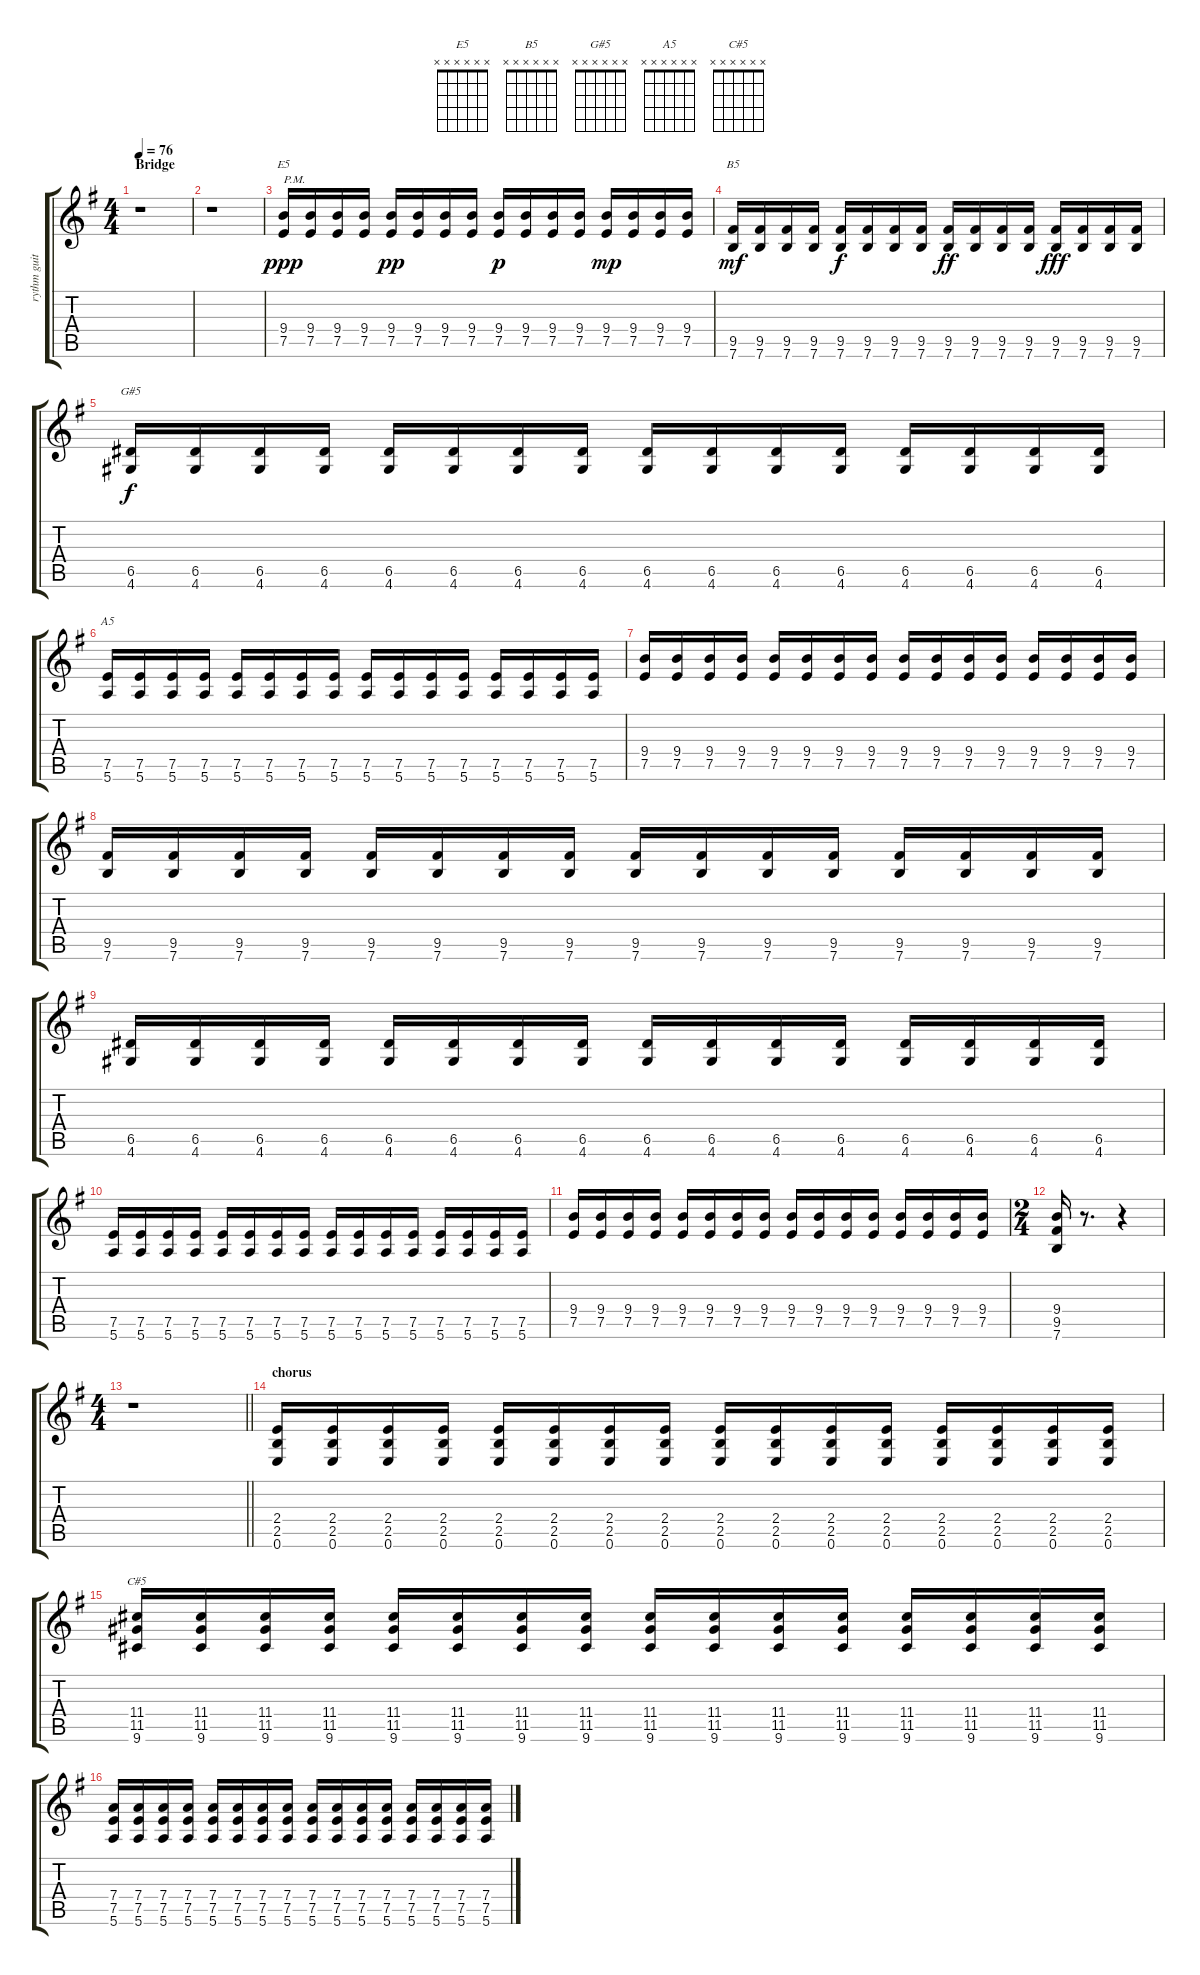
\track ("rythm guitar" "rythm guit") {instrument distortionguitar}
\staff {score tabs}
\tuning (E4 B3 G3 D3 A2 E2) {hide}
\chord ("E5" x x x x x x)
\chord ("B5" x x x x x x)
\chord ("G#5" x x x x x x)
\chord ("A5" x x x x x x)
\chord ("C#5" x x x x x x)
\ts (4 4)
\section ("" "Bridge")
\tempo 76
\clef g2
\ks eminor
r.1{dy f} |
r.1 |
(9.4 7.5).16{ch "E5" txt "P.M." dy ppp volume 9 instrument electricguitarmuted} (9.4 7.5).16 (9.4 7.5).16 (9.4 7.5).16 (9.4 7.5).16{dy pp} (9.4 7.5).16 (9.4 7.5).16 (9.4 7.5).16 (9.4 7.5).16{dy p} (9.4 7.5).16 (9.4 7.5).16 (9.4 7.5).16 (9.4 7.5).16{dy mp} (9.4 7.5).16 (9.4 7.5).16 (9.4 7.5).16 |
(9.5 7.6).16{ch "B5" dy mf} (9.5 7.6).16 (9.5 7.6).16 (9.5 7.6).16 (9.5 7.6).16{dy f} (9.5 7.6).16 (9.5 7.6).16 (9.5 7.6).16 (9.5 7.6).16{dy ff} (9.5 7.6).16 (9.5 7.6).16 (9.5 7.6).16 (9.5 7.6).16{dy fff} (9.5 7.6).16 (9.5 7.6).16 (9.5 7.6).16 |
(6.5 4.6).16{ch "G#5" dy f} (6.5 4.6).16 (6.5 4.6).16 (6.5 4.6).16 (6.5 4.6).16 (6.5 4.6).16 (6.5 4.6).16 (6.5 4.6).16 (6.5 4.6).16 (6.5 4.6).16 (6.5 4.6).16 (6.5 4.6).16 (6.5 4.6).16 (6.5 4.6).16 (6.5 4.6).16 (6.5 4.6).16 |
(7.5 5.6).16{ch "A5"} (7.5 5.6).16 (7.5 5.6).16 (7.5 5.6).16 (7.5 5.6).16 (7.5 5.6).16 (7.5 5.6).16 (7.5 5.6).16 (7.5 5.6).16 (7.5 5.6).16 (7.5 5.6).16 (7.5 5.6).16 (7.5 5.6).16 (7.5 5.6).16 (7.5 5.6).16 (7.5 5.6).16 |
(9.4 7.5).16 (9.4 7.5).16 (9.4 7.5).16 (9.4 7.5).16 (9.4 7.5).16 (9.4 7.5).16 (9.4 7.5).16 (9.4 7.5).16 (9.4 7.5).16 (9.4 7.5).16 (9.4 7.5).16 (9.4 7.5).16 (9.4 7.5).16 (9.4 7.5).16 (9.4 7.5).16 (9.4 7.5).16 |
(9.5 7.6).16 (9.5 7.6).16 (9.5 7.6).16 (9.5 7.6).16 (9.5 7.6).16 (9.5 7.6).16 (9.5 7.6).16 (9.5 7.6).16 (9.5 7.6).16 (9.5 7.6).16 (9.5 7.6).16 (9.5 7.6).16 (9.5 7.6).16 (9.5 7.6).16 (9.5 7.6).16 (9.5 7.6).16 |
(6.5 4.6).16{instrument distortionguitar} (6.5 4.6).16 (6.5 4.6).16 (6.5 4.6).16 (6.5 4.6).16 (6.5 4.6).16 (6.5 4.6).16 (6.5 4.6).16 (6.5 4.6).16 (6.5 4.6).16 (6.5 4.6).16 (6.5 4.6).16 (6.5 4.6).16 (6.5 4.6).16 (6.5 4.6).16 (6.5 4.6).16 |
(7.5 5.6).16 (7.5 5.6).16 (7.5 5.6).16 (7.5 5.6).16 (7.5 5.6).16 (7.5 5.6).16 (7.5 5.6).16 (7.5 5.6).16 (7.5 5.6).16 (7.5 5.6).16 (7.5 5.6).16 (7.5 5.6).16 (7.5 5.6).16 (7.5 5.6).16 (7.5 5.6).16 (7.5 5.6).16 |
(9.4 7.5).16 (9.4 7.5).16 (9.4 7.5).16 (9.4 7.5).16 (9.4 7.5).16 (9.4 7.5).16 (9.4 7.5).16 (9.4 7.5).16 (9.4 7.5).16 (9.4 7.5).16 (9.4 7.5).16 (9.4 7.5).16 (9.4 7.5).16 (9.4 7.5).16 (9.4 7.5).16 (9.4 7.5).16 |
\ts (2 4)
(9.4 9.5 7.6).16 r.8{d} r.4 |
\ts (4 4)
\barLineRight lightlight
r.1 |
\section ("" "chorus")
(2.4 2.5 0.6).16 (2.4 2.5 0.6).16 (2.4 2.5 0.6).16 (2.4 2.5 0.6).16 (2.4 2.5 0.6).16 (2.4 2.5 0.6).16 (2.4 2.5 0.6).16 (2.4 2.5 0.6).16 (2.4 2.5 0.6).16 (2.4 2.5 0.6).16 (2.4 2.5 0.6).16 (2.4 2.5 0.6).16 (2.4 2.5 0.6).16 (2.4 2.5 0.6).16 (2.4 2.5 0.6).16 (2.4 2.5 0.6).16 |
(11.4 11.5 9.6).16{ch "C#5"} (11.4 11.5 9.6).16 (11.4 11.5 9.6).16 (11.4 11.5 9.6).16 (11.4 11.5 9.6).16 (11.4 11.5 9.6).16 (11.4 11.5 9.6).16 (11.4 11.5 9.6).16 (11.4 11.5 9.6).16 (11.4 11.5 9.6).16 (11.4 11.5 9.6).16 (11.4 11.5 9.6).16 (11.4 11.5 9.6).16 (11.4 11.5 9.6).16 (11.4 11.5 9.6).16 (11.4 11.5 9.6).16 |
(7.4 7.5 5.6).16 (7.4 7.5 5.6).16 (7.4 7.5 5.6).16 (7.4 7.5 5.6).16 (7.4 7.5 5.6).16 (7.4 7.5 5.6).16 (7.4 7.5 5.6).16 (7.4 7.5 5.6).16 (7.4 7.5 5.6).16 (7.4 7.5 5.6).16 (7.4 7.5 5.6).16 (7.4 7.5 5.6).16 (7.4 7.5 5.6).16 (7.4 7.5 5.6).16 (7.4 7.5 5.6).16 (7.4 7.5 5.6).16
